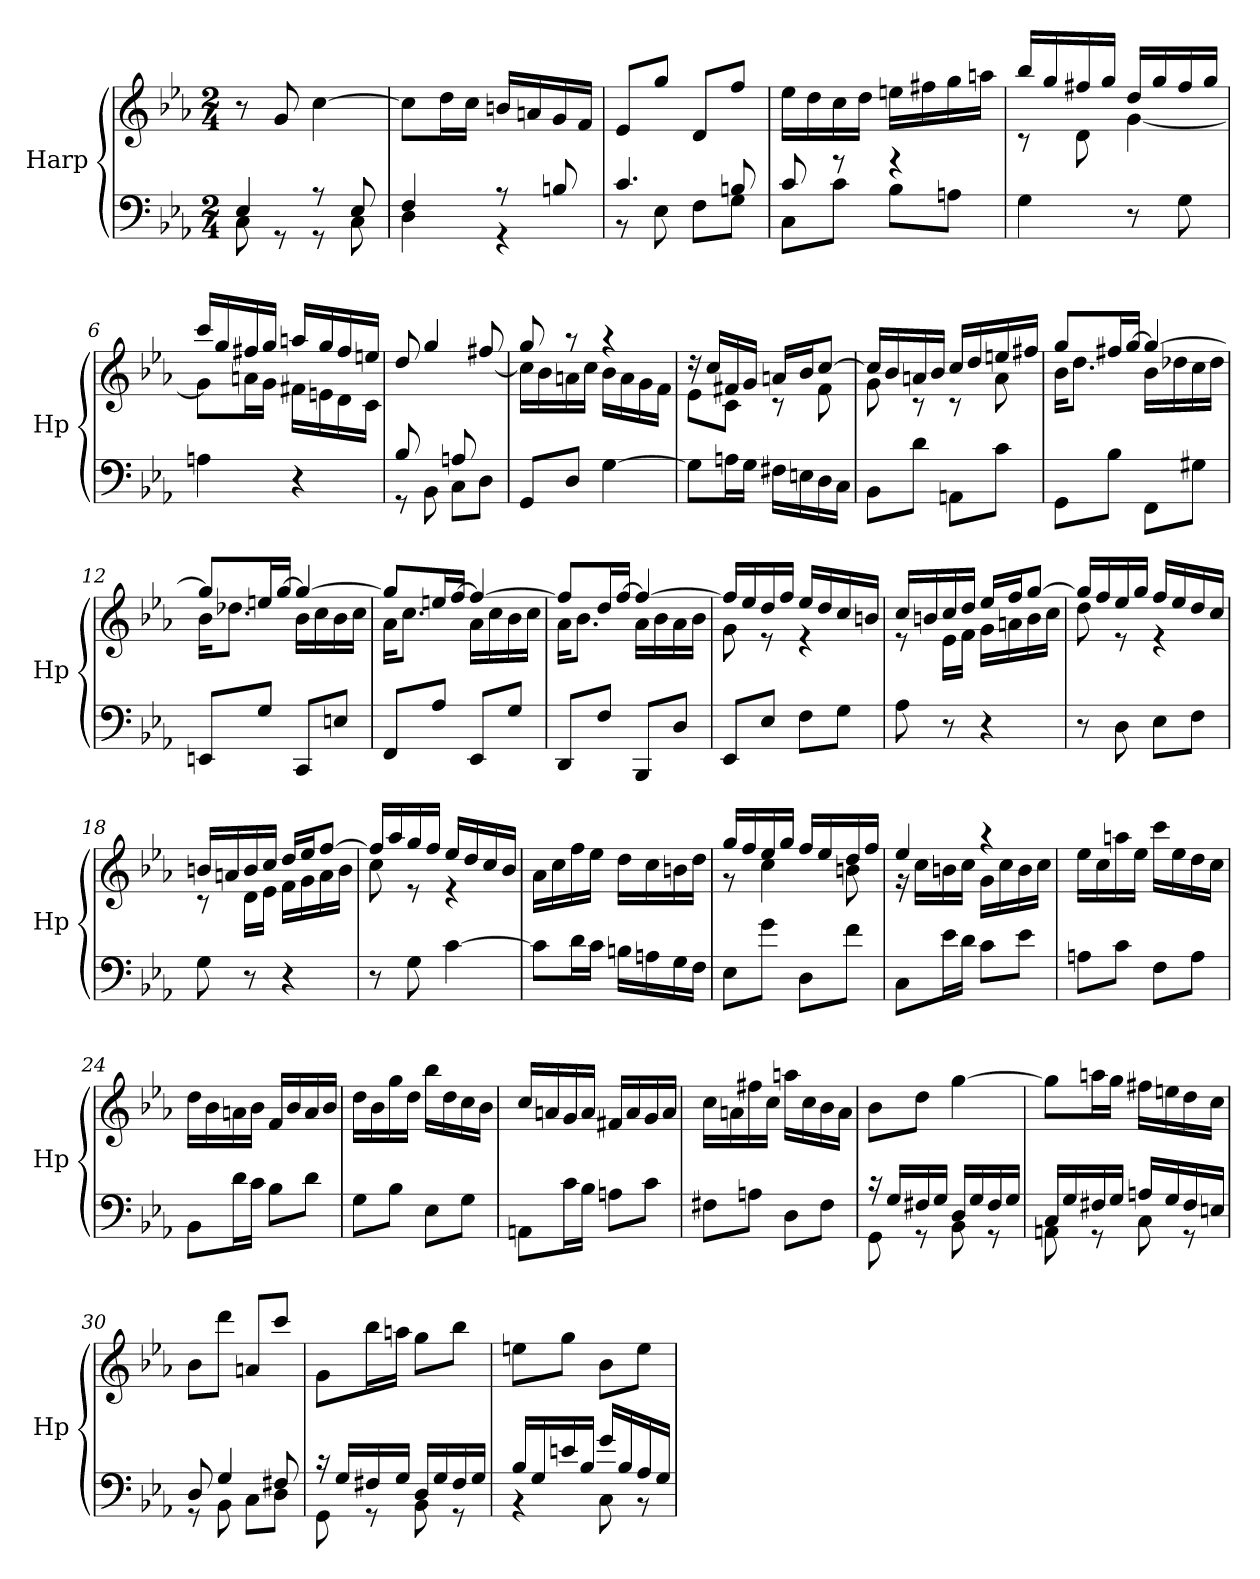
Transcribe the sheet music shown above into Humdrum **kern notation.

**kern	**kern
*part1	*part1
*staff2	*staff1
*I"Harp	*
*I'Hp	*
*clefF4	*clefG2
*k[b-e-a-]	*k[b-e-a-]
*E-:	*E-:
*M2/4	*M2/4
=1	=1
*^	*
4E-/	8C\	8r
.	8r	8g/
8rA	8rGG	[4cc\
8E-/	8C\	.
=2	=2	=2
4F/	4D\	8cc\L]
.	.	16dd\L
.	.	16cc\JJ
8rA	4rGG	16bn/LL
.	.	16an/
8Bn/	.	16g/
.	.	16f/JJ
=3	=3	=3
4.c/	8r	8e-/L
.	8E-\	8gg/J
.	8F\L	8d/L
8Bn/	8G\J	8ff/J
=4	=4	=4
8c/	8C\L	16ee-\LL
.	.	16dd\
8rg	8c\J	16cc\
.	.	16dd\JJ
4rg	8B-\L	16een\LL
.	.	16ff#X\
.	8An\J	16gg\
.	.	16aan\JJ
*v	*v	*
=5	=5
*	*^
4G\	16bb-/LL	8r
.	16gg/	.
.	16ff#X/	8d\
.	16gg/JJ	.
8r	16dd/LL	[4g\
.	16gg/	.
8G\	16ff#/	.
.	16gg/JJ	.
!!LO:LB:g=z	!!
=6	=6	=6
4An\	16ccc/LL	8g\L]
.	16gg/	.
.	16ff#X/	16an\L
.	16gg/JJ	16g\JJ
4r	16aan/LL	16f#X\LL
.	16gg/	16en\
.	16ff#/	16d\
.	16een/JJ	16c\JJ
=7	=7	=7
*^	*	*
8B-/L	8r	8dd/	8ryy
8ryy	8BB-\	4gg/	8dd\J
8An/L	8C\L	.	8ryy
8ryy	8D\J	8ff#X/	[8cc\J
*v	*v	*	*
=8	=8	=8
8GG/L	8gg/	16cc\LL]
.	.	16b-\
8D/J	8raa	16an\
.	.	16cc\JJ
[4G\	4raa	16b-\LL
.	.	16a\
.	.	16g\
.	.	16f\JJ
=9	=9	=9
8G\L]	16rdd	8e-\L
.	16cc/LL	.
16An\L	16f#X/	8c\J
16G\JJ	16g/JJ	.
16F#X\LL	16an/LL	8rc
16En\	16b-/J	.
16D\	[8cc/J	8f#\
16C\JJ	.	.
!!LO:LB:g=z	!!
=10	=10	=10
8BB-\L	16cc/LL]	8g\
.	16b-/	.
8d\J	16an/	8rc
.	16b-/JJ	.
8AAn\L	16cc/LL	8rc
.	16dd/	.
8c\J	16een/	8a\
.	16ff#X/JJ	.
=11	=11	=11
8GG\L	8gg/L	16b-\KL
.	.	8.dd\J
8B-\J	16ff#X/L	.
.	[16gg/JJ	.
8FF\L	4gg/_	16b-\LL
.	.	16dd-X\
8G#X\J	.	16cc\
.	.	16dd-\JJ
=12	=12	=12
8EEn/L	8gg/L]	16b-\KL
.	.	8.dd-X\J
8G/J	16een/L	.
.	[16gg/JJ	.
8CC/L	4gg/_	16b-\LL
.	.	16cc\
8En/J	.	16b-\
.	.	16cc\JJ
=13	=13	=13
8FF/L	8gg/L]	16a-\KL
.	.	8.cc\J
8A-/J	16een/L	.
.	[16ff/JJ	.
8EE-/L	4ff/_	16a-\LL
.	.	16cc\
8G/J	.	16b-\
.	.	16cc\JJ
!!LO:LB:g=z	!!
=14	=14	=14
8DD/L	8ff/L]	16a-\KL
.	.	8.b-\J
8F/J	16dd/L	.
.	[16ff/JJ	.
8BBB-/L	4ff/_	16a-\LL
.	.	16b-\
8D/J	.	16a-\
.	.	16b-\JJ
=15	=15	=15
8EE-/L	16ff/LL]	8g\
.	16ee-/	.
8E-/J	16dd/	8re
.	16ff/JJ	.
8F\L	16ee-/LL	4re
.	16dd/	.
8G\J	16cc/	.
.	16bn/JJ	.
=16	=16	=16
8A-\	16cc/LL	8re
.	16bn/	.
8r	16cc/	16e-\LL
.	16dd/JJ	16f\JJ
4r	16ee-/LL	16g\LL
.	16ff/J	16an\
.	[8gg/J	16b\
.	.	16cc\JJ
=17	=17	=17
8r	16gg/LL]	8dd\
.	16ff/	.
8D\	16ee-/	8re
.	16gg/JJ	.
8E-\L	16ff/LL	4re
.	16ee-/	.
8F\J	16dd/	.
.	16cc/JJ	.
!!LO:LB:g=z	!!
=18	=18	=18
8G\	16bn/LL	8rc
.	16an/	.
8r	16b/	16d\LL
.	16cc/JJ	16e-\JJ
4r	16dd/LL	16f\LL
.	16ee-/J	16g\
.	[8ff/J	16a\
.	.	16b\JJ
=19	=19	=19
8r	16ff/LL]	8cc\
.	16aa-/	.
8G\	16gg/	8re
.	16ff/JJ	.
[4c\	16ee-/LL	4re
.	16dd/	.
.	16cc/	.
.	16b-/JJ	.
*	*v	*v
=20	=20
8c\L]	16a-\LL
.	16cc\
16d\L	16ff\
16c\JJ	16ee-\JJ
16Bn\LL	16dd\LL
16An\	16cc\
16G\	16bn\
16F\JJ	16dd\JJ
=21	=21
*	*^
8E-\L	16gg/LL	8r
.	16ff/	.
8g\J	16ee-/	4cc\
.	16gg/JJ	.
8D\L	16ff/LL	.
.	16ee-/	.
8f\J	16dd/	8bn\
.	16ff/JJ	.
!!LO:PB:g=z	!!
=22	=22	=22
8C\L	4ee-/	16r
.	.	16cc\LL
16e-\L	.	16bn\
16d\JJ	.	16cc\JJ
8c\L	4raa	16g\LL
.	.	16cc\
8e-\J	.	16b\
.	.	16cc\JJ
*	*v	*v
=23	=23
8An\L	16ee-\LL
.	16cc\
8c\J	16aan\
.	16ee-\JJ
8F\L	16ccc\LL
.	16ee-\
8A\J	16dd\
.	16cc\JJ
=24	=24
8BB-\L	16dd\LL
.	16b-\
16d\L	16an\
16c\JJ	16b-\JJ
8B-\L	16f/LL
.	16b-/
8d\J	16a/
.	16b-/JJ
=25	=25
8G\L	16dd\LL
.	16b-\
8B-\J	16gg\
.	16dd\JJ
8E-\L	16bb-\LL
.	16dd\
8G\J	16cc\
.	16b-\JJ
!!LO:LB:g=z
=26	=26
8AAn\L	16cc/LL
.	16an/
16c\L	16g/
16B-\JJ	16a/JJ
8An\L	16f#X/LL
.	16a/
8c\J	16g/
.	16a/JJ
=27	=27
8F#X\L	16cc\LL
.	16an\
8An\J	16ff#X\
.	16cc\JJ
8D\L	16aan\LL
.	16cc\
8F#\J	16b-\
.	16a\JJ
=28	=28
*^	*
16r	8GG\	8b-\L
16G/LL	.	.
16F#X/	8rGG	8dd\J
16G/JJ	.	.
16D/LL	8BB-\	[4gg\
16G/	.	.
16F#/	8rGG	.
16G/JJ	.	.
=29	=29	=29
16C/LL	8AAn\	8gg\L]
16G/	.	.
16F#X/	8rGG	16aan\L
16G/JJ	.	16gg\JJ
16An/LL	8C\	16ff#X\LL
16G/	.	16een\
16F#/	8rGG	16dd\
16En/JJ	.	16cc\JJ
!!LO:LB:g=z
=30	=30	=30
8D/	8rGG	8b-\L
4G/	8BB-\	8ddd\J
.	8C\L	8an/L
8F#X/	8D\J	8ccc/J
=31	=31	=31
16rc	8GG\	8g\L
16G/LL	.	.
16F#X/	8rGG	16bb-\L
16G/JJ	.	16aan\JJ
16D/LL	8BB-\	8gg\L
16G/	.	.
16F#/	8rGG	8bb-\J
16G/JJ	.	.
=32	=32	=32
16B-/LL	4r	8een\L
16G/	.	.
16en/	.	8gg\J
16B-/JJ	.	.
16g/LL	8C\	8b-\L
16B-/	.	.
16A-/	8r	8ee\J
16G/JJ	.	.
*v	*v	*
=	=
*-	*-
